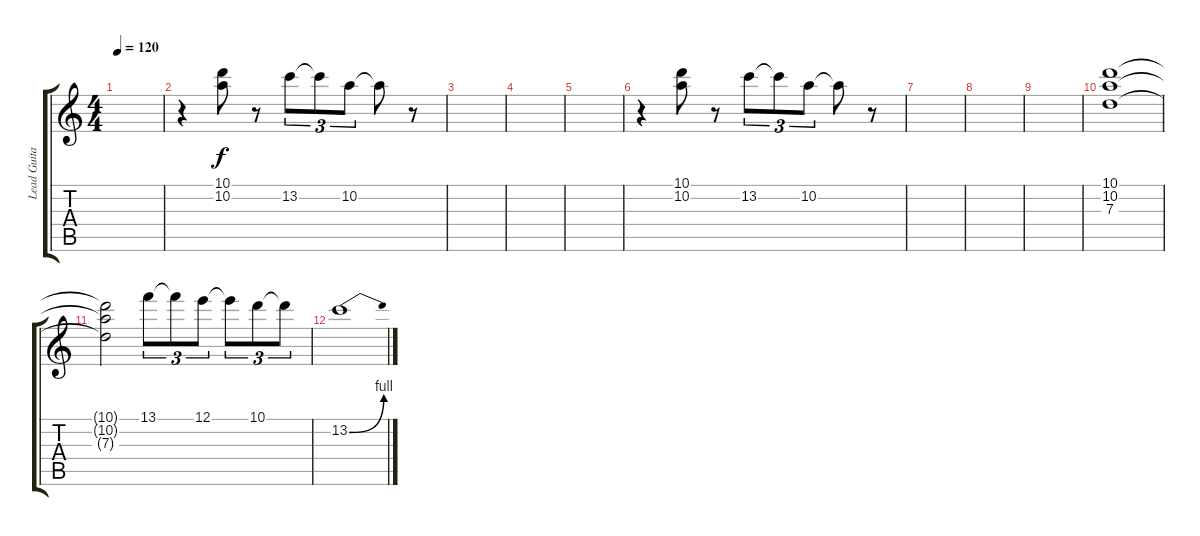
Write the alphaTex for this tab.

\track ("Lead Guitar" "Lead Guita") {instrument overdrivenguitar}
\staff {score tabs}
\tuning (E4 B3 G3 D3 A2 E2) {hide}
\ts (4 4)
\tempo 120
\clef g2
\ks c
|
r.4 (10.1 10.2).8 r.8 13.2.8{tu (3 2)} 13.2{t}.8{tu (3 2)} 10.2.8{tu (3 2)} 10.2{t}.8 r.8 |
|
|
|
r.4 (10.1 10.2).8 r.8 13.2.8{tu (3 2)} 13.2{t}.8{tu (3 2)} 10.2.8{tu (3 2)} 10.2{t}.8 r.8 |
|
|
|
(10.1 10.2 7.3).1 |
(10.1{t} 10.2{t} 7.3{t}).2 13.1.8{tu (3 2)} 13.1{t}.8{tu (3 2)} 12.1.8{tu (3 2)} 12.1{t}.8{tu (3 2)} 10.1.8{tu (3 2)} 10.1{t}.8{tu (3 2)} |
13.2{be (bend 0 0 60 4)}.1
